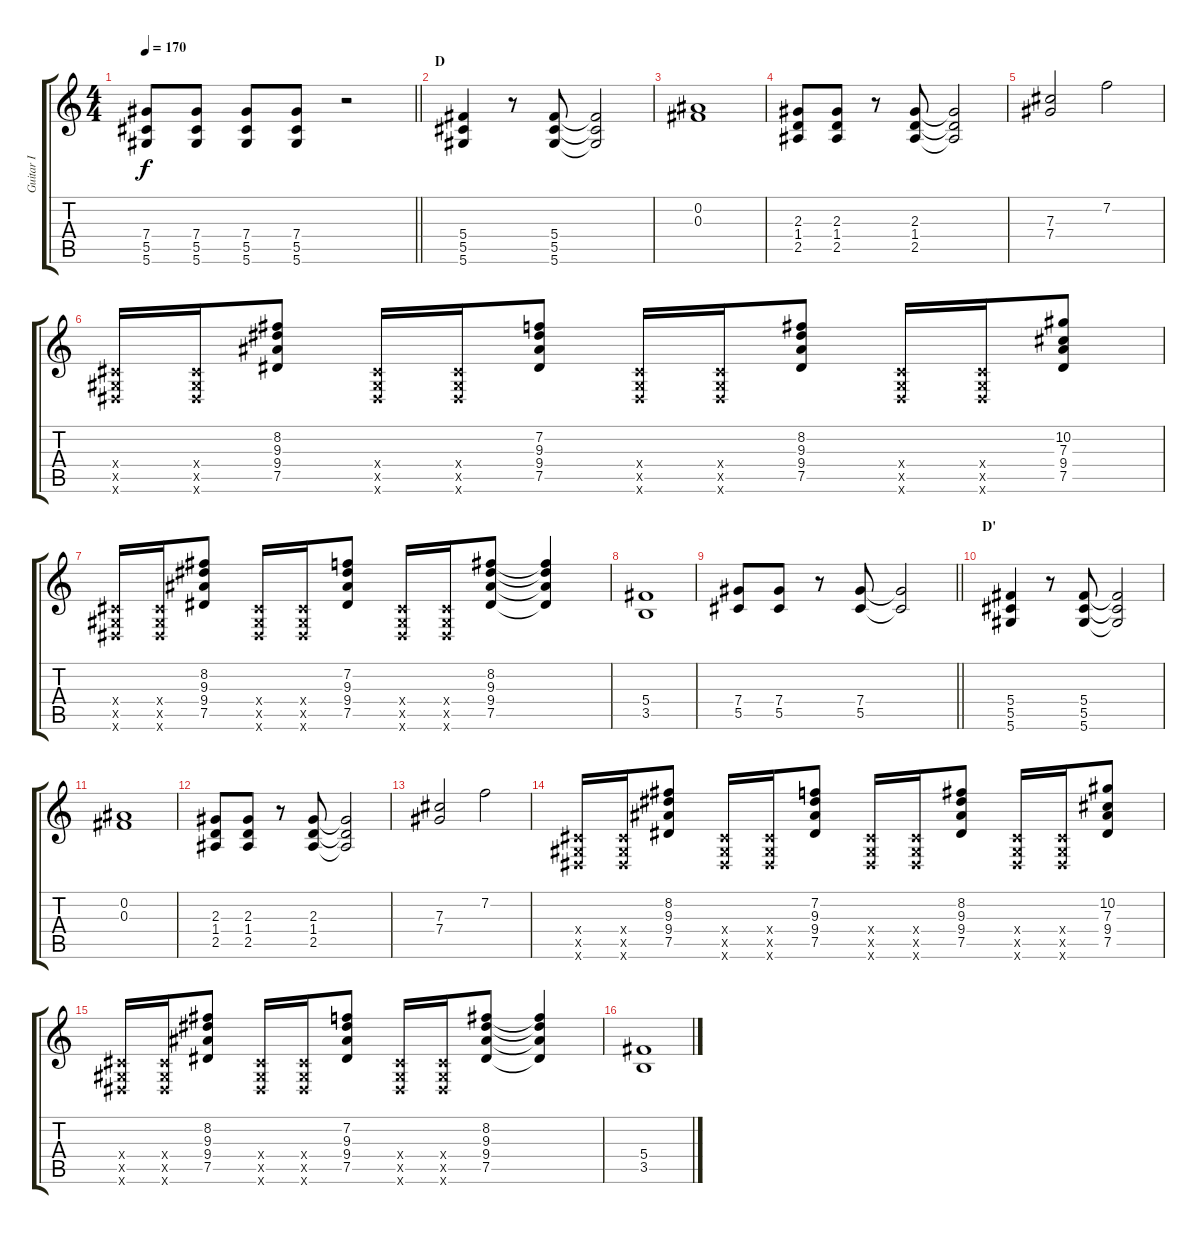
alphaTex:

\track ("Guitar I" "Guitar I") {instrument overdrivenguitar}
\staff {score tabs}
\tuning (Eb4 Bb3 Gb3 Db3 Ab2 Eb2) {hide}
\ts (4 4)
\tempo 170
\clef g2
\barLineRight lightlight
\ks c
(7.4 5.5 5.6).8{dy f} (7.4 5.5 5.6).8 (7.4 5.5 5.6).8 (7.4 5.5 5.6).8 r.2 |
\section ("" "D")
(5.4 5.5 5.6).4 r.8 (5.4 5.5 5.6).8 (5.4{t} 5.5{t} 5.6{t}).2 |
(0.2 0.3).1 |
(2.3 1.4 2.5).8 (2.3 1.4 2.5).8 r.8 (2.3 1.4 2.5).8 (2.3{t} 1.4{t} 2.5{t}).2 |
(7.3 7.4).2 7.2.2 |
(0.4{x} 0.5{x} 0.6{x}).16 (0.4{x} 0.5{x} 0.6{x}).16 (8.2 9.3 9.4 7.5).8 (0.4{x} 0.5{x} 0.6{x}).16 (0.4{x} 0.5{x} 0.6{x}).16 (7.2 9.3 9.4 7.5).8 (0.4{x} 0.5{x} 0.6{x}).16 (0.4{x} 0.5{x} 0.6{x}).16 (8.2 9.3 9.4 7.5).8 (0.4{x} 0.5{x} 0.6{x}).16 (0.4{x} 0.5{x} 0.6{x}).16 (10.2 7.3 9.4 7.5).8 |
(0.4{x} 0.5{x} 0.6{x}).16 (0.4{x} 0.5{x} 0.6{x}).16 (8.2 9.3 9.4 7.5).8 (0.4{x} 0.5{x} 0.6{x}).16 (0.4{x} 0.5{x} 0.6{x}).16 (7.2 9.3 9.4 7.5).8 (0.4{x} 0.5{x} 0.6{x}).16 (0.4{x} 0.5{x} 0.6{x}).16 (8.2 9.3 9.4 7.5).8 (8.2{t} 9.3{t} 9.4{t} 7.5{t}).4 |
(5.4 3.5).1 |
\barLineRight lightlight
(7.4 5.5).8 (7.4 5.5).8 r.8 (7.4 5.5).8 (7.4{t} 5.5{t}).2 |
\section ("" "D'")
(5.4 5.5 5.6).4 r.8 (5.4 5.5 5.6).8 (5.4{t} 5.5{t} 5.6{t}).2 |
(0.2 0.3).1 |
(2.3 1.4 2.5).8 (2.3 1.4 2.5).8 r.8 (2.3 1.4 2.5).8 (2.3{t} 1.4{t} 2.5{t}).2 |
(7.3 7.4).2 7.2.2 |
(0.4{x} 0.5{x} 0.6{x}).16 (0.4{x} 0.5{x} 0.6{x}).16 (8.2 9.3 9.4 7.5).8 (0.4{x} 0.5{x} 0.6{x}).16 (0.4{x} 0.5{x} 0.6{x}).16 (7.2 9.3 9.4 7.5).8 (0.4{x} 0.5{x} 0.6{x}).16 (0.4{x} 0.5{x} 0.6{x}).16 (8.2 9.3 9.4 7.5).8 (0.4{x} 0.5{x} 0.6{x}).16 (0.4{x} 0.5{x} 0.6{x}).16 (10.2 7.3 9.4 7.5).8 |
(0.4{x} 0.5{x} 0.6{x}).16 (0.4{x} 0.5{x} 0.6{x}).16 (8.2 9.3 9.4 7.5).8 (0.4{x} 0.5{x} 0.6{x}).16 (0.4{x} 0.5{x} 0.6{x}).16 (7.2 9.3 9.4 7.5).8 (0.4{x} 0.5{x} 0.6{x}).16 (0.4{x} 0.5{x} 0.6{x}).16 (8.2 9.3 9.4 7.5).8 (8.2{t} 9.3{t} 9.4{t} 7.5{t}).4 |
(5.4 3.5).1
